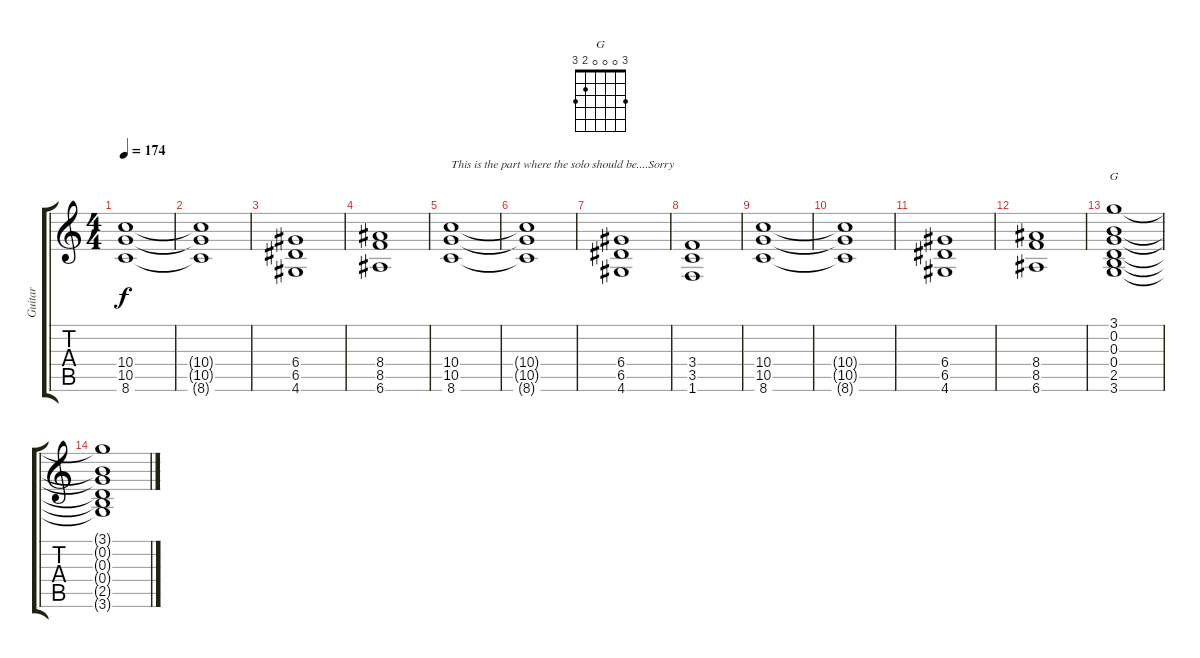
\track ("Guitar" "Guitar") {instrument distortionguitar}
\staff {score tabs}
\tuning (E4 B3 G3 D3 A2 E2) {hide}
\chord ("G" 3 0 0 0 2 3)
\ts (4 4)
\tempo 174
\clef g2
\ks c
(10.4 10.5 8.6).1{dy f} |
(10.4{t} 10.5{t} 8.6{t}).1 |
(6.4 6.5 4.6).1 |
(8.4 8.5 6.6).1 |
(10.4 10.5 8.6).1{txt "This is the part where the solo should be....Sorry"} |
(10.4{t} 10.5{t} 8.6{t}).1 |
(6.4 6.5 4.6).1 |
(3.4 3.5 1.6).1 |
(10.4 10.5 8.6).1 |
(10.4{t} 10.5{t} 8.6{t}).1 |
(6.4 6.5 4.6).1 |
(8.4 8.5 6.6).1 |
(3.1 0.2 0.3 0.4 2.5 3.6).1{ch "G" volume 10} |
(3.1{t} 0.2{t} 0.3{t} 0.4{t} 2.5{t} 3.6{t}).1
